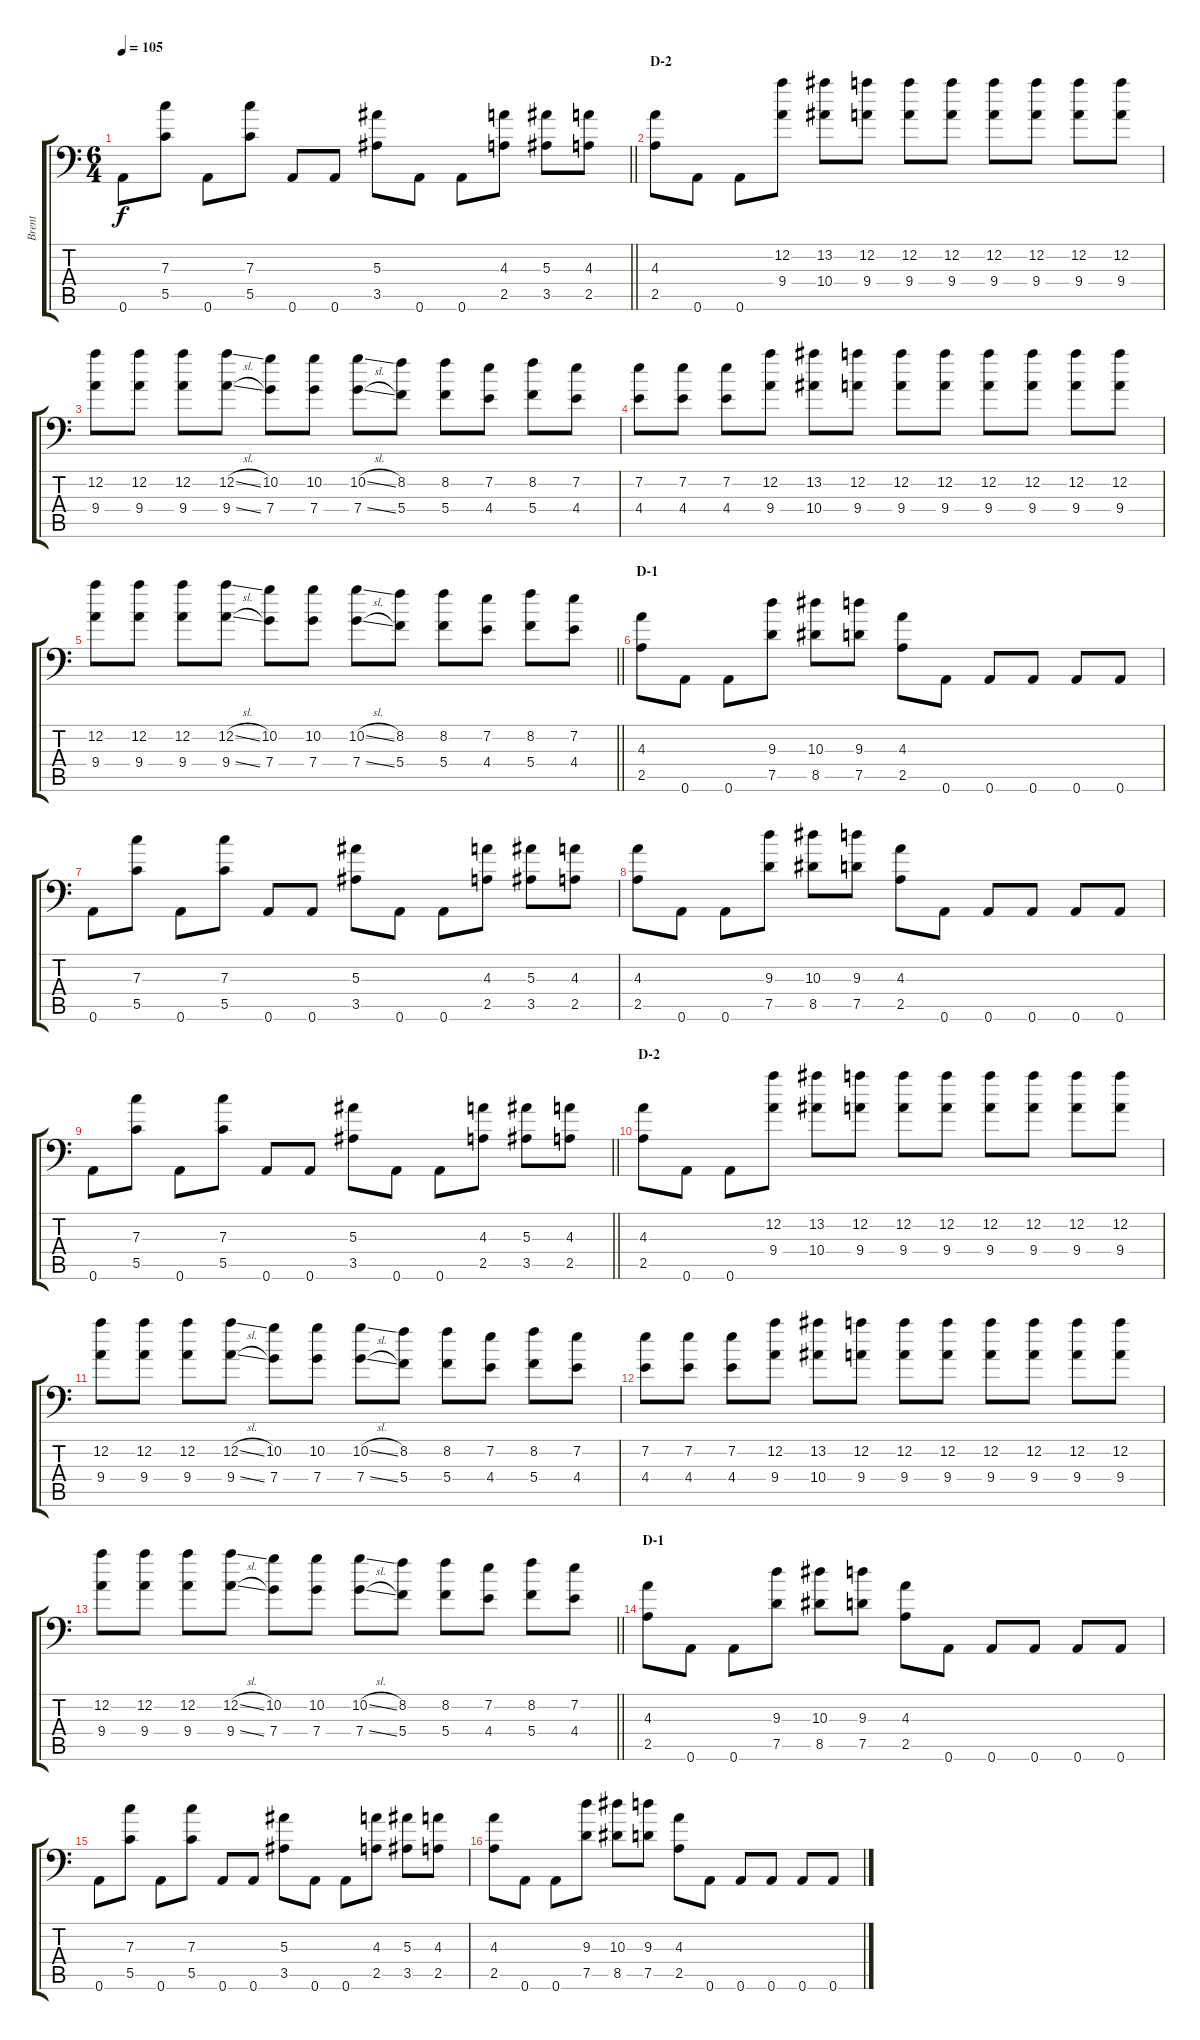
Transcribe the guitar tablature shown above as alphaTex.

\track ("Brent" "Brent") {instrument distortionguitar}
\staff {score tabs}
\tuning (D4 A3 F3 C3 G2 A1) {hide}
\ts (6 4)
\tempo 105
\clef f4
\barLineRight lightlight
\ks c
0.6.8{dy f} (7.3 5.5).8 0.6.8 (7.3 5.5).8 0.6.8 0.6.8 (5.3 3.5).8 0.6.8 0.6.8 (4.3 2.5).8 (5.3 3.5).8 (4.3 2.5).8 |
\section ("" "D-2")
(4.3 2.5).8 0.6.8 0.6.8 (12.2 9.4).8 (13.2 10.4).8 (12.2 9.4).8 (12.2 9.4).8 (12.2 9.4).8 (12.2 9.4).8 (12.2 9.4).8 (12.2 9.4).8 (12.2 9.4).8 |
(12.2 9.4).8 (12.2 9.4).8 (12.2 9.4).8 (12.2{sl} 9.4{sl}).8 (10.2 7.4).8 (10.2 7.4).8 (10.2{sl} 7.4{sl}).8 (8.2 5.4).8 (8.2 5.4).8 (7.2 4.4).8 (8.2 5.4).8 (7.2 4.4).8 |
(7.2 4.4).8 (7.2 4.4).8 (7.2 4.4).8 (12.2 9.4).8 (13.2 10.4).8 (12.2 9.4).8 (12.2 9.4).8 (12.2 9.4).8 (12.2 9.4).8 (12.2 9.4).8 (12.2 9.4).8 (12.2 9.4).8 |
\barLineRight lightlight
(12.2 9.4).8 (12.2 9.4).8 (12.2 9.4).8 (12.2{sl} 9.4{sl}).8 (10.2 7.4).8 (10.2 7.4).8 (10.2{sl} 7.4{sl}).8 (8.2 5.4).8 (8.2 5.4).8 (7.2 4.4).8 (8.2 5.4).8 (7.2 4.4).8 |
\section ("" "D-1")
(4.3 2.5).8 0.6.8 0.6.8 (9.3 7.5).8 (10.3 8.5).8 (9.3 7.5).8 (4.3 2.5).8 0.6.8 0.6.8 0.6.8 0.6.8 0.6.8 |
0.6.8 (7.3 5.5).8 0.6.8 (7.3 5.5).8 0.6.8 0.6.8 (5.3 3.5).8 0.6.8 0.6.8 (4.3 2.5).8 (5.3 3.5).8 (4.3 2.5).8 |
(4.3 2.5).8 0.6.8 0.6.8 (9.3 7.5).8 (10.3 8.5).8 (9.3 7.5).8 (4.3 2.5).8 0.6.8 0.6.8 0.6.8 0.6.8 0.6.8 |
\barLineRight lightlight
0.6.8 (7.3 5.5).8 0.6.8 (7.3 5.5).8 0.6.8 0.6.8 (5.3 3.5).8 0.6.8 0.6.8 (4.3 2.5).8 (5.3 3.5).8 (4.3 2.5).8 |
\section ("" "D-2")
(4.3 2.5).8 0.6.8 0.6.8 (12.2 9.4).8 (13.2 10.4).8 (12.2 9.4).8 (12.2 9.4).8 (12.2 9.4).8 (12.2 9.4).8 (12.2 9.4).8 (12.2 9.4).8 (12.2 9.4).8 |
(12.2 9.4).8 (12.2 9.4).8 (12.2 9.4).8 (12.2{sl} 9.4{sl}).8 (10.2 7.4).8 (10.2 7.4).8 (10.2{sl} 7.4{sl}).8 (8.2 5.4).8 (8.2 5.4).8 (7.2 4.4).8 (8.2 5.4).8 (7.2 4.4).8 |
(7.2 4.4).8 (7.2 4.4).8 (7.2 4.4).8 (12.2 9.4).8 (13.2 10.4).8 (12.2 9.4).8 (12.2 9.4).8 (12.2 9.4).8 (12.2 9.4).8 (12.2 9.4).8 (12.2 9.4).8 (12.2 9.4).8 |
\barLineRight lightlight
(12.2 9.4).8 (12.2 9.4).8 (12.2 9.4).8 (12.2{sl} 9.4{sl}).8 (10.2 7.4).8 (10.2 7.4).8 (10.2{sl} 7.4{sl}).8 (8.2 5.4).8 (8.2 5.4).8 (7.2 4.4).8 (8.2 5.4).8 (7.2 4.4).8 |
\section ("" "D-1")
(4.3 2.5).8 0.6.8 0.6.8 (9.3 7.5).8 (10.3 8.5).8 (9.3 7.5).8 (4.3 2.5).8 0.6.8 0.6.8 0.6.8 0.6.8 0.6.8 |
0.6.8 (7.3 5.5).8 0.6.8 (7.3 5.5).8 0.6.8 0.6.8 (5.3 3.5).8 0.6.8 0.6.8 (4.3 2.5).8 (5.3 3.5).8 (4.3 2.5).8 |
(4.3 2.5).8 0.6.8 0.6.8 (9.3 7.5).8 (10.3 8.5).8 (9.3 7.5).8 (4.3 2.5).8 0.6.8 0.6.8 0.6.8 0.6.8 0.6.8
